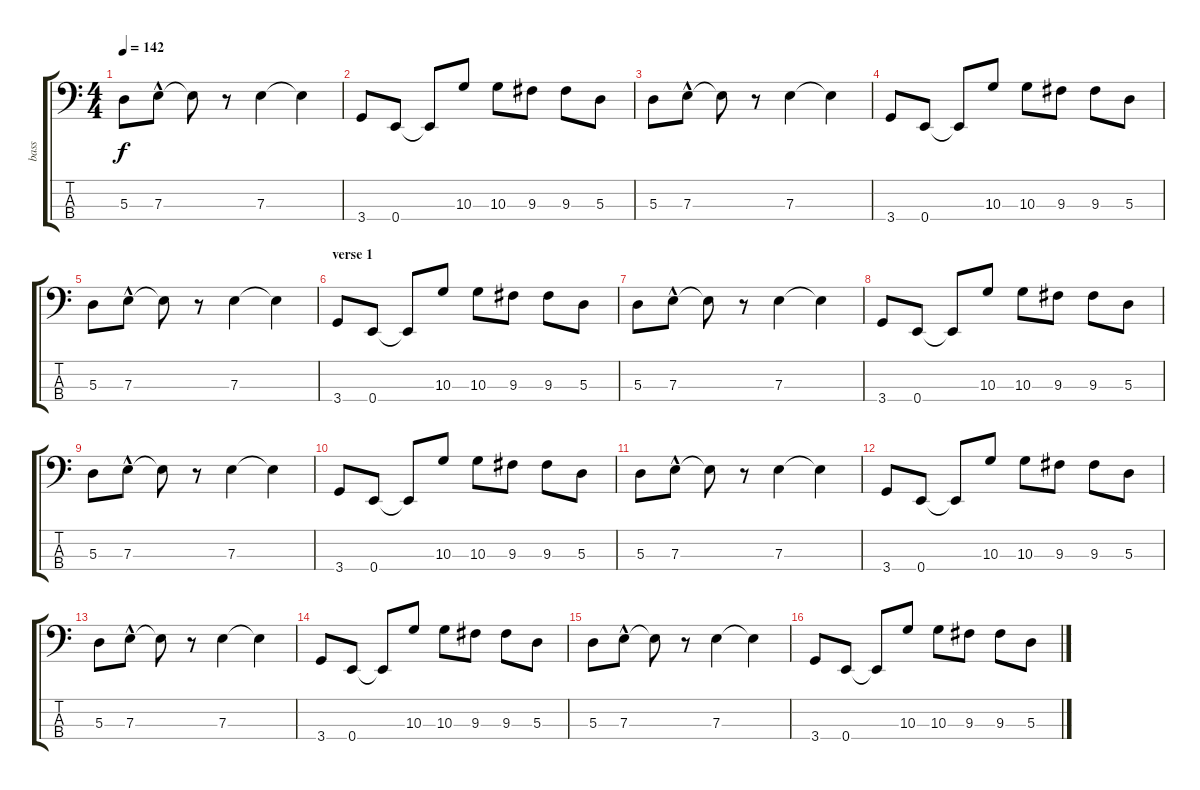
\track ("bass" "bass") {instrument electricbassfinger}
\staff {score tabs}
\tuning (G2 D2 A1 E1) {hide}
\ts (4 4)
\tempo 142
\clef f4
\ks c
5.3.8{dy f} 7.3{hac}.8 7.3{t}.8 r.8 7.3.4 7.3{t}.4 |
3.4.8 0.4.8 0.4{t}.8 10.3.8 10.3.8 9.3.8 9.3.8 5.3.8 |
5.3.8 7.3{hac}.8 7.3{t}.8 r.8 7.3.4 7.3{t}.4 |
3.4.8 0.4.8 0.4{t}.8 10.3.8 10.3.8 9.3.8 9.3.8 5.3.8 |
5.3.8 7.3{hac}.8 7.3{t}.8 r.8 7.3.4 7.3{t}.4 |
\section ("" "verse 1")
3.4.8 0.4.8 0.4{t}.8 10.3.8 10.3.8 9.3.8 9.3.8 5.3.8 |
5.3.8 7.3{hac}.8 7.3{t}.8 r.8 7.3.4 7.3{t}.4 |
3.4.8 0.4.8 0.4{t}.8 10.3.8 10.3.8 9.3.8 9.3.8 5.3.8 |
5.3.8 7.3{hac}.8 7.3{t}.8 r.8 7.3.4 7.3{t}.4 |
3.4.8 0.4.8 0.4{t}.8 10.3.8 10.3.8 9.3.8 9.3.8 5.3.8 |
5.3.8 7.3{hac}.8 7.3{t}.8 r.8 7.3.4 7.3{t}.4 |
3.4.8 0.4.8 0.4{t}.8 10.3.8 10.3.8 9.3.8 9.3.8 5.3.8 |
5.3.8 7.3{hac}.8 7.3{t}.8 r.8 7.3.4 7.3{t}.4 |
3.4.8 0.4.8 0.4{t}.8 10.3.8 10.3.8 9.3.8 9.3.8 5.3.8 |
5.3.8 7.3{hac}.8 7.3{t}.8 r.8 7.3.4 7.3{t}.4 |
3.4.8 0.4.8 0.4{t}.8 10.3.8 10.3.8 9.3.8 9.3.8 5.3.8
